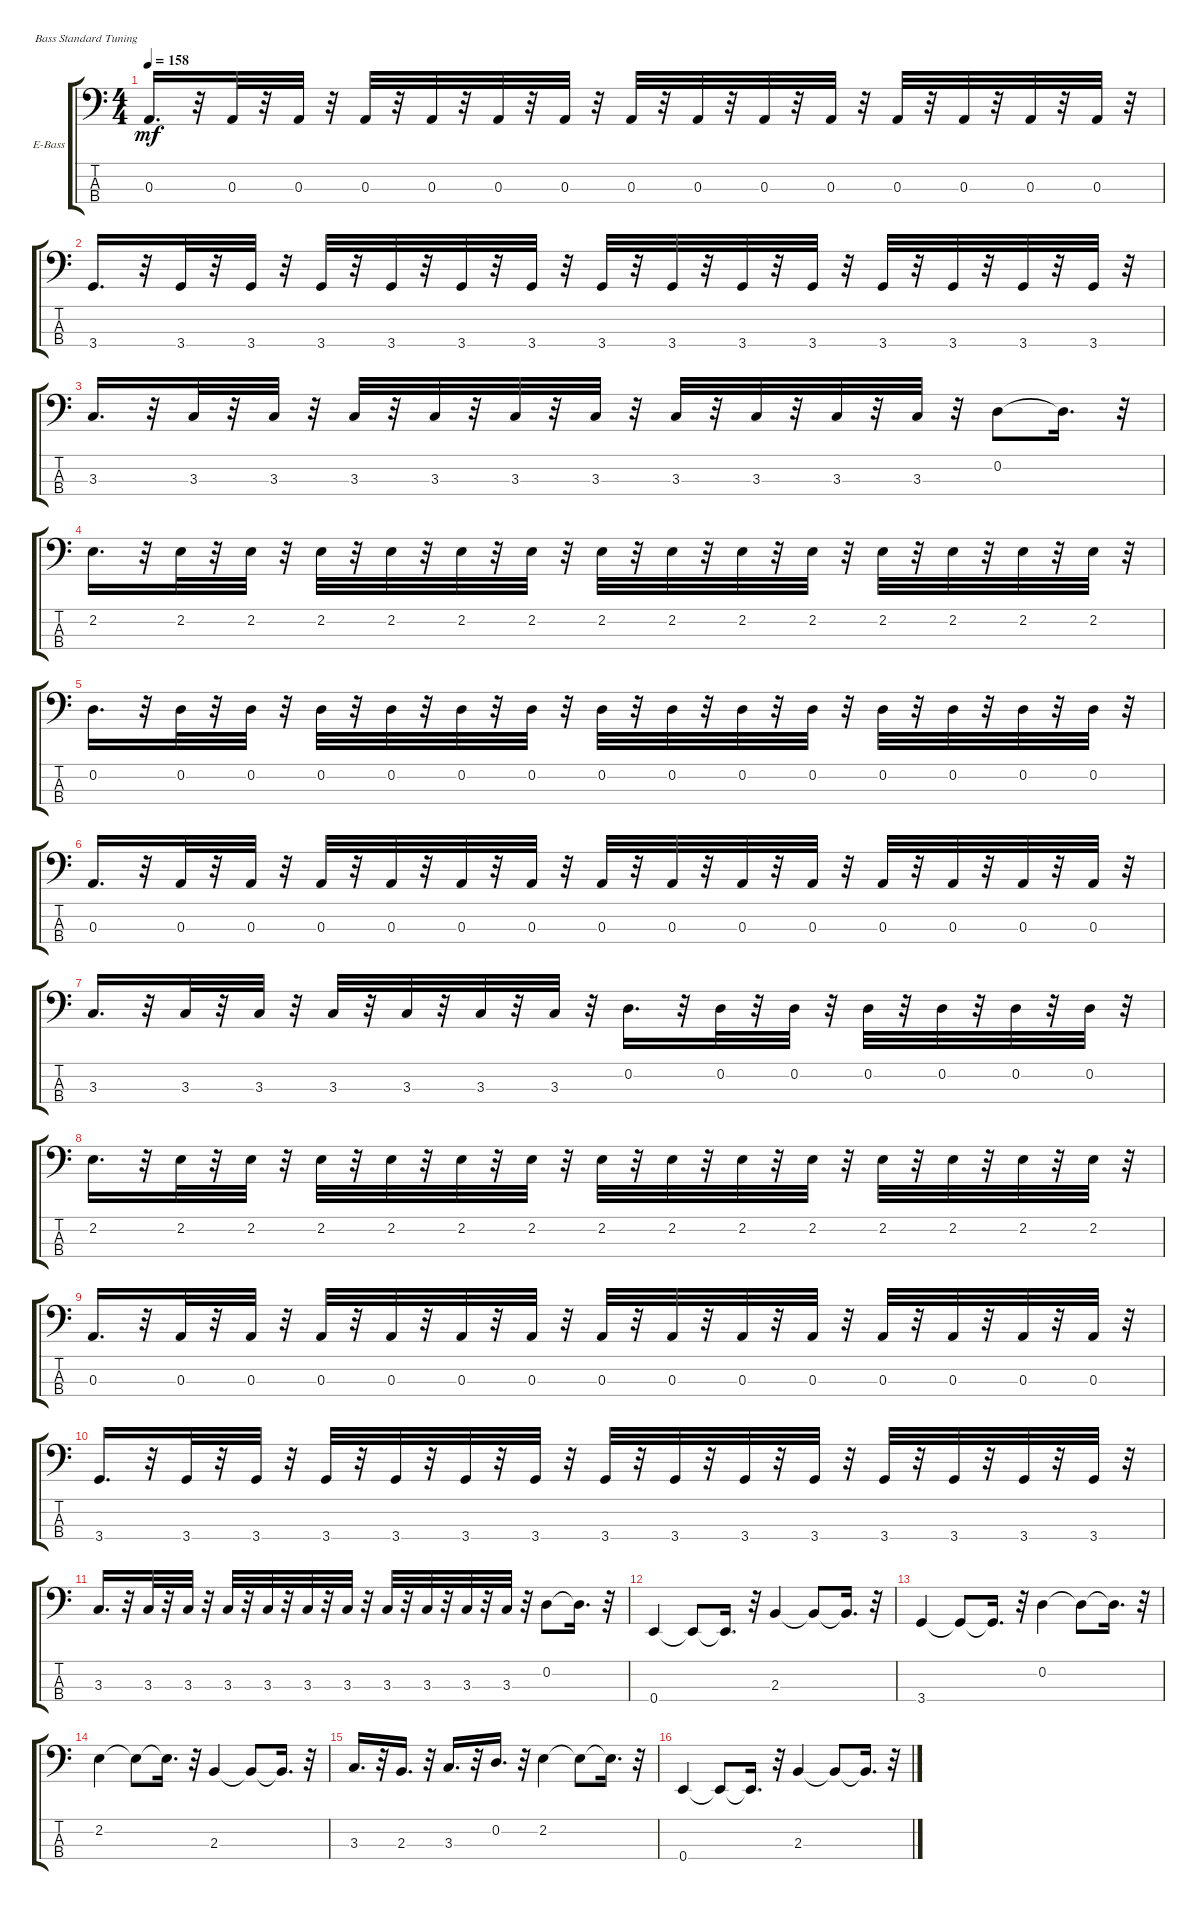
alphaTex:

\bracketExtendMode groupsimilarinstruments
\firstSystemTrackNameOrientation horizontal
\otherSystemsTrackNameOrientation horizontal
\track ("" "E-Bass") {instrument electricbassfinger}
\staff {score tabs}
\tuning (G2 D2 A1 E1)
\ts (4 4)
\tempo 158
\clef f4
\ks c
0.3.16{d dy mf} r.32 0.3.32 r.32 0.3.32 r.32 0.3.32 r.32 0.3.32 r.32 0.3.32 r.32 0.3.32 r.32 0.3.32 r.32 0.3.32 r.32 0.3.32 r.32 0.3.32 r.32 0.3.32 r.32 0.3.32 r.32 0.3.32 r.32 0.3.32 r.32 |
3.4.16{d} r.32 3.4.32 r.32 3.4.32 r.32 3.4.32 r.32 3.4.32 r.32 3.4.32 r.32 3.4.32 r.32 3.4.32 r.32 3.4.32 r.32 3.4.32 r.32 3.4.32 r.32 3.4.32 r.32 3.4.32 r.32 3.4.32 r.32 3.4.32 r.32 |
3.3.16{d} r.32 3.3.32 r.32 3.3.32 r.32 3.3.32 r.32 3.3.32 r.32 3.3.32 r.32 3.3.32 r.32 3.3.32 r.32 3.3.32 r.32 3.3.32 r.32 3.3.32 r.32 0.2.8 0.2{t}.16{d} r.32 |
2.2.16{d} r.32 2.2.32 r.32 2.2.32 r.32 2.2.32 r.32 2.2.32 r.32 2.2.32 r.32 2.2.32 r.32 2.2.32 r.32 2.2.32 r.32 2.2.32 r.32 2.2.32 r.32 2.2.32 r.32 2.2.32 r.32 2.2.32 r.32 2.2.32 r.32 |
0.2.16{d} r.32 0.2.32 r.32 0.2.32 r.32 0.2.32 r.32 0.2.32 r.32 0.2.32 r.32 0.2.32 r.32 0.2.32 r.32 0.2.32 r.32 0.2.32 r.32 0.2.32 r.32 0.2.32 r.32 0.2.32 r.32 0.2.32 r.32 0.2.32 r.32 |
0.3.16{d} r.32 0.3.32 r.32 0.3.32 r.32 0.3.32 r.32 0.3.32 r.32 0.3.32 r.32 0.3.32 r.32 0.3.32 r.32 0.3.32 r.32 0.3.32 r.32 0.3.32 r.32 0.3.32 r.32 0.3.32 r.32 0.3.32 r.32 0.3.32 r.32 |
3.3.16{d} r.32 3.3.32 r.32 3.3.32 r.32 3.3.32 r.32 3.3.32 r.32 3.3.32 r.32 3.3.32 r.32 0.2.16{d} r.32 0.2.32 r.32 0.2.32 r.32 0.2.32 r.32 0.2.32 r.32 0.2.32 r.32 0.2.32 r.32 |
2.2.16{d} r.32 2.2.32 r.32 2.2.32 r.32 2.2.32 r.32 2.2.32 r.32 2.2.32 r.32 2.2.32 r.32 2.2.32 r.32 2.2.32 r.32 2.2.32 r.32 2.2.32 r.32 2.2.32 r.32 2.2.32 r.32 2.2.32 r.32 2.2.32 r.32 |
0.3.16{d} r.32 0.3.32 r.32 0.3.32 r.32 0.3.32 r.32 0.3.32 r.32 0.3.32 r.32 0.3.32 r.32 0.3.32 r.32 0.3.32 r.32 0.3.32 r.32 0.3.32 r.32 0.3.32 r.32 0.3.32 r.32 0.3.32 r.32 0.3.32 r.32 |
3.4.16{d} r.32 3.4.32 r.32 3.4.32 r.32 3.4.32 r.32 3.4.32 r.32 3.4.32 r.32 3.4.32 r.32 3.4.32 r.32 3.4.32 r.32 3.4.32 r.32 3.4.32 r.32 3.4.32 r.32 3.4.32 r.32 3.4.32 r.32 3.4.32 r.32 |
3.3.16{d} r.32 3.3.32 r.32 3.3.32 r.32 3.3.32 r.32 3.3.32 r.32 3.3.32 r.32 3.3.32 r.32 3.3.32 r.32 3.3.32 r.32 3.3.32 r.32 3.3.32 r.32 0.2.8 0.2{t}.16{d} r.32 |
0.4.4 0.4{t}.8 0.4{t}.16{d} r.32 2.3.4 2.3{t}.8 2.3{t}.16{d} r.32 |
3.4.4 3.4{t}.8 3.4{t}.16{d} r.32 0.2.4 0.2{t}.8 0.2{t}.16{d} r.32 |
2.2.4 2.2{t}.8 2.2{t}.16{d} r.32 2.3.4 2.3{t}.8 2.3{t}.16{d} r.32 |
3.3.16{d} r.32 2.3.16{d} r.32 3.3.16{d} r.32 0.2.16{d} r.32 2.2.4 2.2{t}.8 2.2{t}.16{d} r.32 |
0.4.4 0.4{t}.8 0.4{t}.16{d} r.32 2.3.4 2.3{t}.8 2.3{t}.16{d} r.32
